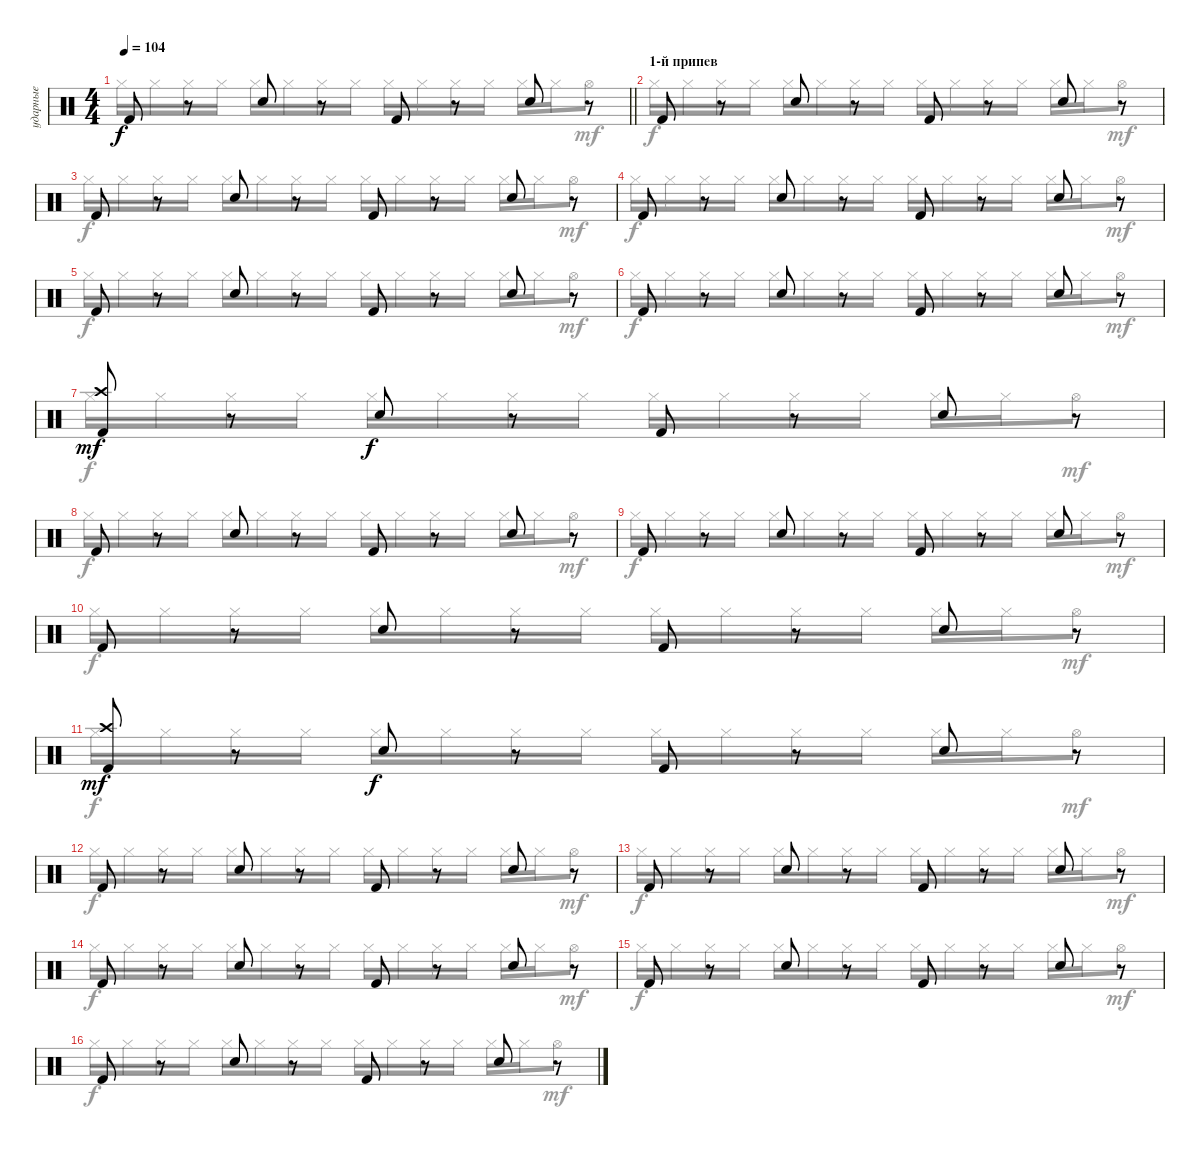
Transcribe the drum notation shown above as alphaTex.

\track ("ударные" "ударные") {instrument percussion}
\staff {score}
\articulation defaults
\voice
\ts (4 4)
\tempo 104
\clef neutral
\barLineRight lightlight
\ks c "Kick (hit) 2".8{dy f}
r.8 "Electric Snare (hit)".8 r.8 "Kick (hit) 2".8 r.8 "Electric Snare (hit)".8 r.8 |
\section ("" "1-й припев")
"Kick (hit) 2".8 r.8 "Electric Snare (hit)".8 r.8 "Kick (hit) 2".8 r.8 "Electric Snare (hit)".8 r.8 |
"Kick (hit) 2".8 r.8 "Electric Snare (hit)".8 r.8 "Kick (hit) 2".8 r.8 "Electric Snare (hit)".8 r.8 |
"Kick (hit) 2".8 r.8 "Electric Snare (hit)".8 r.8 "Kick (hit) 2".8 r.8 "Electric Snare (hit)".8 r.8 |
"Kick (hit) 2".8 r.8 "Electric Snare (hit)".8 r.8 "Kick (hit) 2".8 r.8 "Electric Snare (hit)".8 r.8 |
"Kick (hit) 2".8 r.8 "Electric Snare (hit)".8 r.8 "Kick (hit) 2".8 r.8 "Electric Snare (hit)".8 r.8 |
("Crash high (hit)" "Kick (hit) 2").8{dy mf} r.8 "Electric Snare (hit)".8{dy f} r.8 "Kick (hit) 2".8 r.8 "Electric Snare (hit)".8 r.8 |
"Kick (hit) 2".8 r.8 "Electric Snare (hit)".8 r.8 "Kick (hit) 2".8 r.8 "Electric Snare (hit)".8 r.8 |
"Kick (hit) 2".8 r.8 "Electric Snare (hit)".8 r.8 "Kick (hit) 2".8 r.8 "Electric Snare (hit)".8 r.8 |
"Kick (hit) 2".8 r.8 "Electric Snare (hit)".8 r.8 "Kick (hit) 2".8 r.8 "Electric Snare (hit)".8 r.8 |
("Crash high (hit)" "Kick (hit) 2").8{dy mf} r.8 "Electric Snare (hit)".8{dy f} r.8 "Kick (hit) 2".8 r.8 "Electric Snare (hit)".8 r.8 |
"Kick (hit) 2".8 r.8 "Electric Snare (hit)".8 r.8 "Kick (hit) 2".8 r.8 "Electric Snare (hit)".8 r.8 |
"Kick (hit) 2".8 r.8 "Electric Snare (hit)".8 r.8 "Kick (hit) 2".8 r.8 "Electric Snare (hit)".8 r.8 |
"Kick (hit) 2".8 r.8 "Electric Snare (hit)".8 r.8 "Kick (hit) 2".8 r.8 "Electric Snare (hit)".8 r.8 |
"Kick (hit) 2".8 r.8 "Electric Snare (hit)".8 r.8 "Kick (hit) 2".8 r.8 "Electric Snare (hit)".8 r.8 |
"Kick (hit) 2".8 r.8 "Electric Snare (hit)".8 r.8 "Kick (hit) 2".8 r.8 "Electric Snare (hit)".8 r.8
\voice
\clef neutral
\ottava regular
\simile none
\barLineRight lightlight
\ks c "Hi-Hat (closed)".16{dy f} "Hi-Hat (closed)".16 "Hi-Hat (closed)".16 "Hi-Hat (closed)".16 "Hi-Hat (closed)".16 "Hi-Hat (closed)".16 "Hi-Hat (closed)".16 "Hi-Hat (closed)".16 "Hi-Hat (closed)".16 "Hi-Hat (closed)".16 "Hi-Hat (closed)".16 "Hi-Hat (closed)".16 "Hi-Hat (closed)".16 "Hi-Hat (closed)".16 "Hi-Hat (open)".8{dy mf}
|
"Hi-Hat (closed)".16{dy f} "Hi-Hat (closed)".16 "Hi-Hat (closed)".16 "Hi-Hat (closed)".16 "Hi-Hat (closed)".16 "Hi-Hat (closed)".16 "Hi-Hat (closed)".16 "Hi-Hat (closed)".16 "Hi-Hat (closed)".16 "Hi-Hat (closed)".16 "Hi-Hat (closed)".16 "Hi-Hat (closed)".16 "Hi-Hat (closed)".16 "Hi-Hat (closed)".16 "Hi-Hat (open)".8{dy mf} |
"Hi-Hat (closed)".16{dy f} "Hi-Hat (closed)".16 "Hi-Hat (closed)".16 "Hi-Hat (closed)".16 "Hi-Hat (closed)".16 "Hi-Hat (closed)".16 "Hi-Hat (closed)".16 "Hi-Hat (closed)".16 "Hi-Hat (closed)".16 "Hi-Hat (closed)".16 "Hi-Hat (closed)".16 "Hi-Hat (closed)".16 "Hi-Hat (closed)".16 "Hi-Hat (closed)".16 "Hi-Hat (open)".8{dy mf} |
"Hi-Hat (closed)".16{dy f} "Hi-Hat (closed)".16 "Hi-Hat (closed)".16 "Hi-Hat (closed)".16 "Hi-Hat (closed)".16 "Hi-Hat (closed)".16 "Hi-Hat (closed)".16 "Hi-Hat (closed)".16 "Hi-Hat (closed)".16 "Hi-Hat (closed)".16 "Hi-Hat (closed)".16 "Hi-Hat (closed)".16 "Hi-Hat (closed)".16 "Hi-Hat (closed)".16 "Hi-Hat (open)".8{dy mf} |
"Hi-Hat (closed)".16{dy f} "Hi-Hat (closed)".16 "Hi-Hat (closed)".16 "Hi-Hat (closed)".16 "Hi-Hat (closed)".16 "Hi-Hat (closed)".16 "Hi-Hat (closed)".16 "Hi-Hat (closed)".16 "Hi-Hat (closed)".16 "Hi-Hat (closed)".16 "Hi-Hat (closed)".16 "Hi-Hat (closed)".16 "Hi-Hat (closed)".16 "Hi-Hat (closed)".16 "Hi-Hat (open)".8{dy mf} |
"Hi-Hat (closed)".16{dy f} "Hi-Hat (closed)".16 "Hi-Hat (closed)".16 "Hi-Hat (closed)".16 "Hi-Hat (closed)".16 "Hi-Hat (closed)".16 "Hi-Hat (closed)".16 "Hi-Hat (closed)".16 "Hi-Hat (closed)".16 "Hi-Hat (closed)".16 "Hi-Hat (closed)".16 "Hi-Hat (closed)".16 "Hi-Hat (closed)".16 "Hi-Hat (closed)".16 "Hi-Hat (open)".8{dy mf} |
"Hi-Hat (closed)".16{dy f} "Hi-Hat (closed)".16 "Hi-Hat (closed)".16 "Hi-Hat (closed)".16 "Hi-Hat (closed)".16 "Hi-Hat (closed)".16 "Hi-Hat (closed)".16 "Hi-Hat (closed)".16 "Hi-Hat (closed)".16 "Hi-Hat (closed)".16 "Hi-Hat (closed)".16 "Hi-Hat (closed)".16 "Hi-Hat (closed)".16 "Hi-Hat (closed)".16 "Hi-Hat (open)".8{dy mf} |
"Hi-Hat (closed)".16{dy f} "Hi-Hat (closed)".16 "Hi-Hat (closed)".16 "Hi-Hat (closed)".16 "Hi-Hat (closed)".16 "Hi-Hat (closed)".16 "Hi-Hat (closed)".16 "Hi-Hat (closed)".16 "Hi-Hat (closed)".16 "Hi-Hat (closed)".16 "Hi-Hat (closed)".16 "Hi-Hat (closed)".16 "Hi-Hat (closed)".16 "Hi-Hat (closed)".16 "Hi-Hat (open)".8{dy mf} |
"Hi-Hat (closed)".16{dy f} "Hi-Hat (closed)".16 "Hi-Hat (closed)".16 "Hi-Hat (closed)".16 "Hi-Hat (closed)".16 "Hi-Hat (closed)".16 "Hi-Hat (closed)".16 "Hi-Hat (closed)".16 "Hi-Hat (closed)".16 "Hi-Hat (closed)".16 "Hi-Hat (closed)".16 "Hi-Hat (closed)".16 "Hi-Hat (closed)".16 "Hi-Hat (closed)".16 "Hi-Hat (open)".8{dy mf} |
"Hi-Hat (closed)".16{dy f} "Hi-Hat (closed)".16 "Hi-Hat (closed)".16 "Hi-Hat (closed)".16 "Hi-Hat (closed)".16 "Hi-Hat (closed)".16 "Hi-Hat (closed)".16 "Hi-Hat (closed)".16 "Hi-Hat (closed)".16 "Hi-Hat (closed)".16 "Hi-Hat (closed)".16 "Hi-Hat (closed)".16 "Hi-Hat (closed)".16 "Hi-Hat (closed)".16 "Hi-Hat (open)".8{dy mf} |
"Hi-Hat (closed)".16{dy f} "Hi-Hat (closed)".16 "Hi-Hat (closed)".16 "Hi-Hat (closed)".16 "Hi-Hat (closed)".16 "Hi-Hat (closed)".16 "Hi-Hat (closed)".16 "Hi-Hat (closed)".16 "Hi-Hat (closed)".16 "Hi-Hat (closed)".16 "Hi-Hat (closed)".16 "Hi-Hat (closed)".16 "Hi-Hat (closed)".16 "Hi-Hat (closed)".16 "Hi-Hat (open)".8{dy mf} |
"Hi-Hat (closed)".16{dy f} "Hi-Hat (closed)".16 "Hi-Hat (closed)".16 "Hi-Hat (closed)".16 "Hi-Hat (closed)".16 "Hi-Hat (closed)".16 "Hi-Hat (closed)".16 "Hi-Hat (closed)".16 "Hi-Hat (closed)".16 "Hi-Hat (closed)".16 "Hi-Hat (closed)".16 "Hi-Hat (closed)".16 "Hi-Hat (closed)".16 "Hi-Hat (closed)".16 "Hi-Hat (open)".8{dy mf} |
"Hi-Hat (closed)".16{dy f} "Hi-Hat (closed)".16 "Hi-Hat (closed)".16 "Hi-Hat (closed)".16 "Hi-Hat (closed)".16 "Hi-Hat (closed)".16 "Hi-Hat (closed)".16 "Hi-Hat (closed)".16 "Hi-Hat (closed)".16 "Hi-Hat (closed)".16 "Hi-Hat (closed)".16 "Hi-Hat (closed)".16 "Hi-Hat (closed)".16 "Hi-Hat (closed)".16 "Hi-Hat (open)".8{dy mf} |
"Hi-Hat (closed)".16{dy f} "Hi-Hat (closed)".16 "Hi-Hat (closed)".16 "Hi-Hat (closed)".16 "Hi-Hat (closed)".16 "Hi-Hat (closed)".16 "Hi-Hat (closed)".16 "Hi-Hat (closed)".16 "Hi-Hat (closed)".16 "Hi-Hat (closed)".16 "Hi-Hat (closed)".16 "Hi-Hat (closed)".16 "Hi-Hat (closed)".16 "Hi-Hat (closed)".16 "Hi-Hat (open)".8{dy mf} |
"Hi-Hat (closed)".16{dy f} "Hi-Hat (closed)".16 "Hi-Hat (closed)".16 "Hi-Hat (closed)".16 "Hi-Hat (closed)".16 "Hi-Hat (closed)".16 "Hi-Hat (closed)".16 "Hi-Hat (closed)".16 "Hi-Hat (closed)".16 "Hi-Hat (closed)".16 "Hi-Hat (closed)".16 "Hi-Hat (closed)".16 "Hi-Hat (closed)".16 "Hi-Hat (closed)".16 "Hi-Hat (open)".8{dy mf} |
"Hi-Hat (closed)".16{dy f} "Hi-Hat (closed)".16 "Hi-Hat (closed)".16 "Hi-Hat (closed)".16 "Hi-Hat (closed)".16 "Hi-Hat (closed)".16 "Hi-Hat (closed)".16 "Hi-Hat (closed)".16 "Hi-Hat (closed)".16 "Hi-Hat (closed)".16 "Hi-Hat (closed)".16 "Hi-Hat (closed)".16 "Hi-Hat (closed)".16 "Hi-Hat (closed)".16 "Hi-Hat (open)".8{dy mf}
